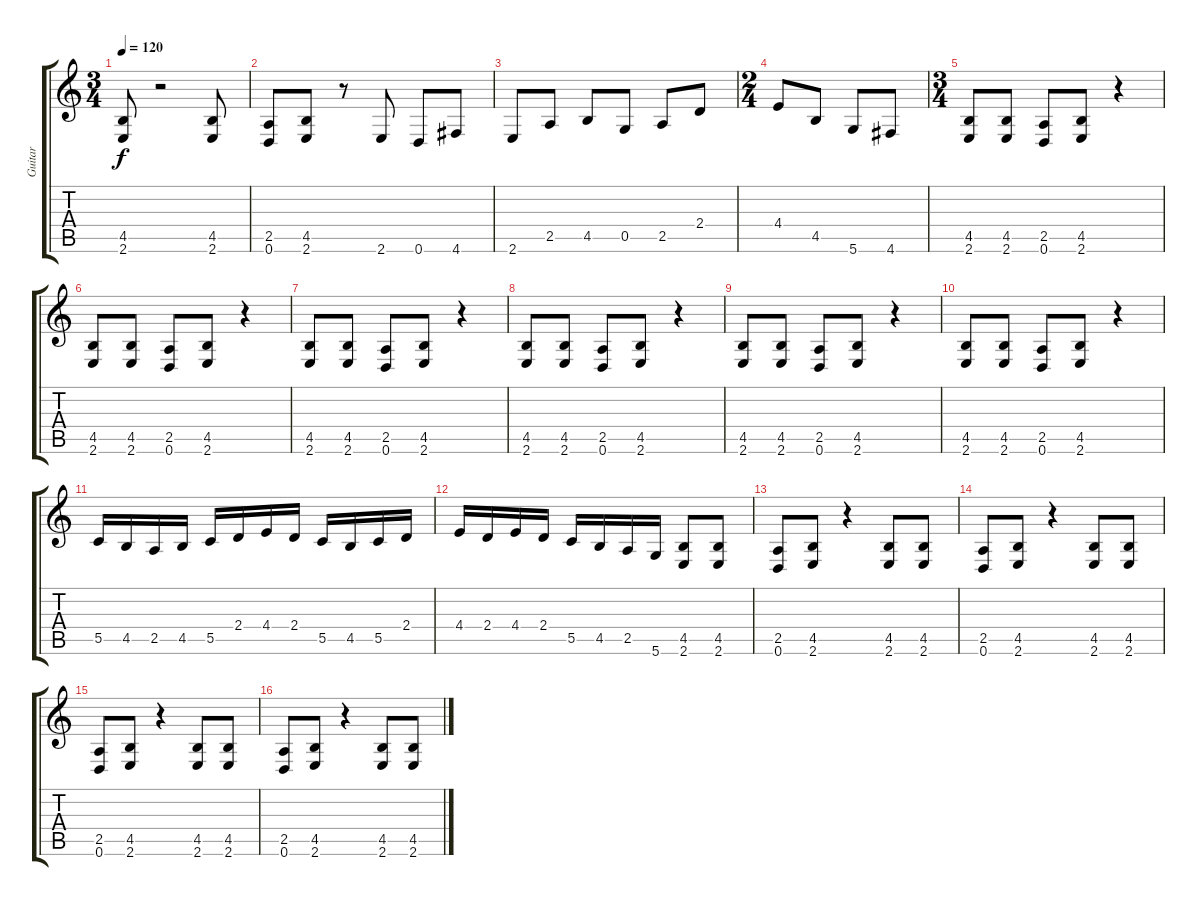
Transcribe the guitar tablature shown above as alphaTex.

\track ("Guitar" "Guitar") {instrument distortionguitar}
\staff {score tabs}
\tuning (D4 A3 F3 C3 G2 D2) {hide}
\ts (3 4)
\tempo 120
\clef g2
\ks c
(4.5 2.6).8{dy f} r.2 (4.5 2.6).8 |
(2.5 0.6).8 (4.5 2.6).8 r.8 2.6.8 0.6.8 4.6.8 |
2.6.8 2.5.8 4.5.8 0.5.8 2.5.8 2.4.8 |
\ts (2 4)
4.4.8 4.5.8 5.6.8 4.6.8 |
\ts (3 4)
(4.5 2.6).8 (4.5 2.6).8 (2.5 0.6).8 (4.5 2.6).8 r.4 |
(4.5 2.6).8 (4.5 2.6).8 (2.5 0.6).8 (4.5 2.6).8 r.4 |
(4.5 2.6).8 (4.5 2.6).8 (2.5 0.6).8 (4.5 2.6).8 r.4 |
(4.5 2.6).8 (4.5 2.6).8 (2.5 0.6).8 (4.5 2.6).8 r.4 |
(4.5 2.6).8 (4.5 2.6).8 (2.5 0.6).8 (4.5 2.6).8 r.4 |
(4.5 2.6).8 (4.5 2.6).8 (2.5 0.6).8 (4.5 2.6).8 r.4 |
5.5.16 4.5.16 2.5.16 4.5.16 5.5.16 2.4.16 4.4.16 2.4.16 5.5.16 4.5.16 5.5.16 2.4.16 |
4.4.16 2.4.16 4.4.16 2.4.16 5.5.16 4.5.16 2.5.16 5.6.16 (4.5 2.6).8 (4.5 2.6).8 |
(2.5 0.6).8 (4.5 2.6).8 r.4 (4.5 2.6).8 (4.5 2.6).8 |
(2.5 0.6).8 (4.5 2.6).8 r.4 (4.5 2.6).8 (4.5 2.6).8 |
(2.5 0.6).8 (4.5 2.6).8 r.4 (4.5 2.6).8 (4.5 2.6).8 |
(2.5 0.6).8 (4.5 2.6).8 r.4 (4.5 2.6).8 (4.5 2.6).8
